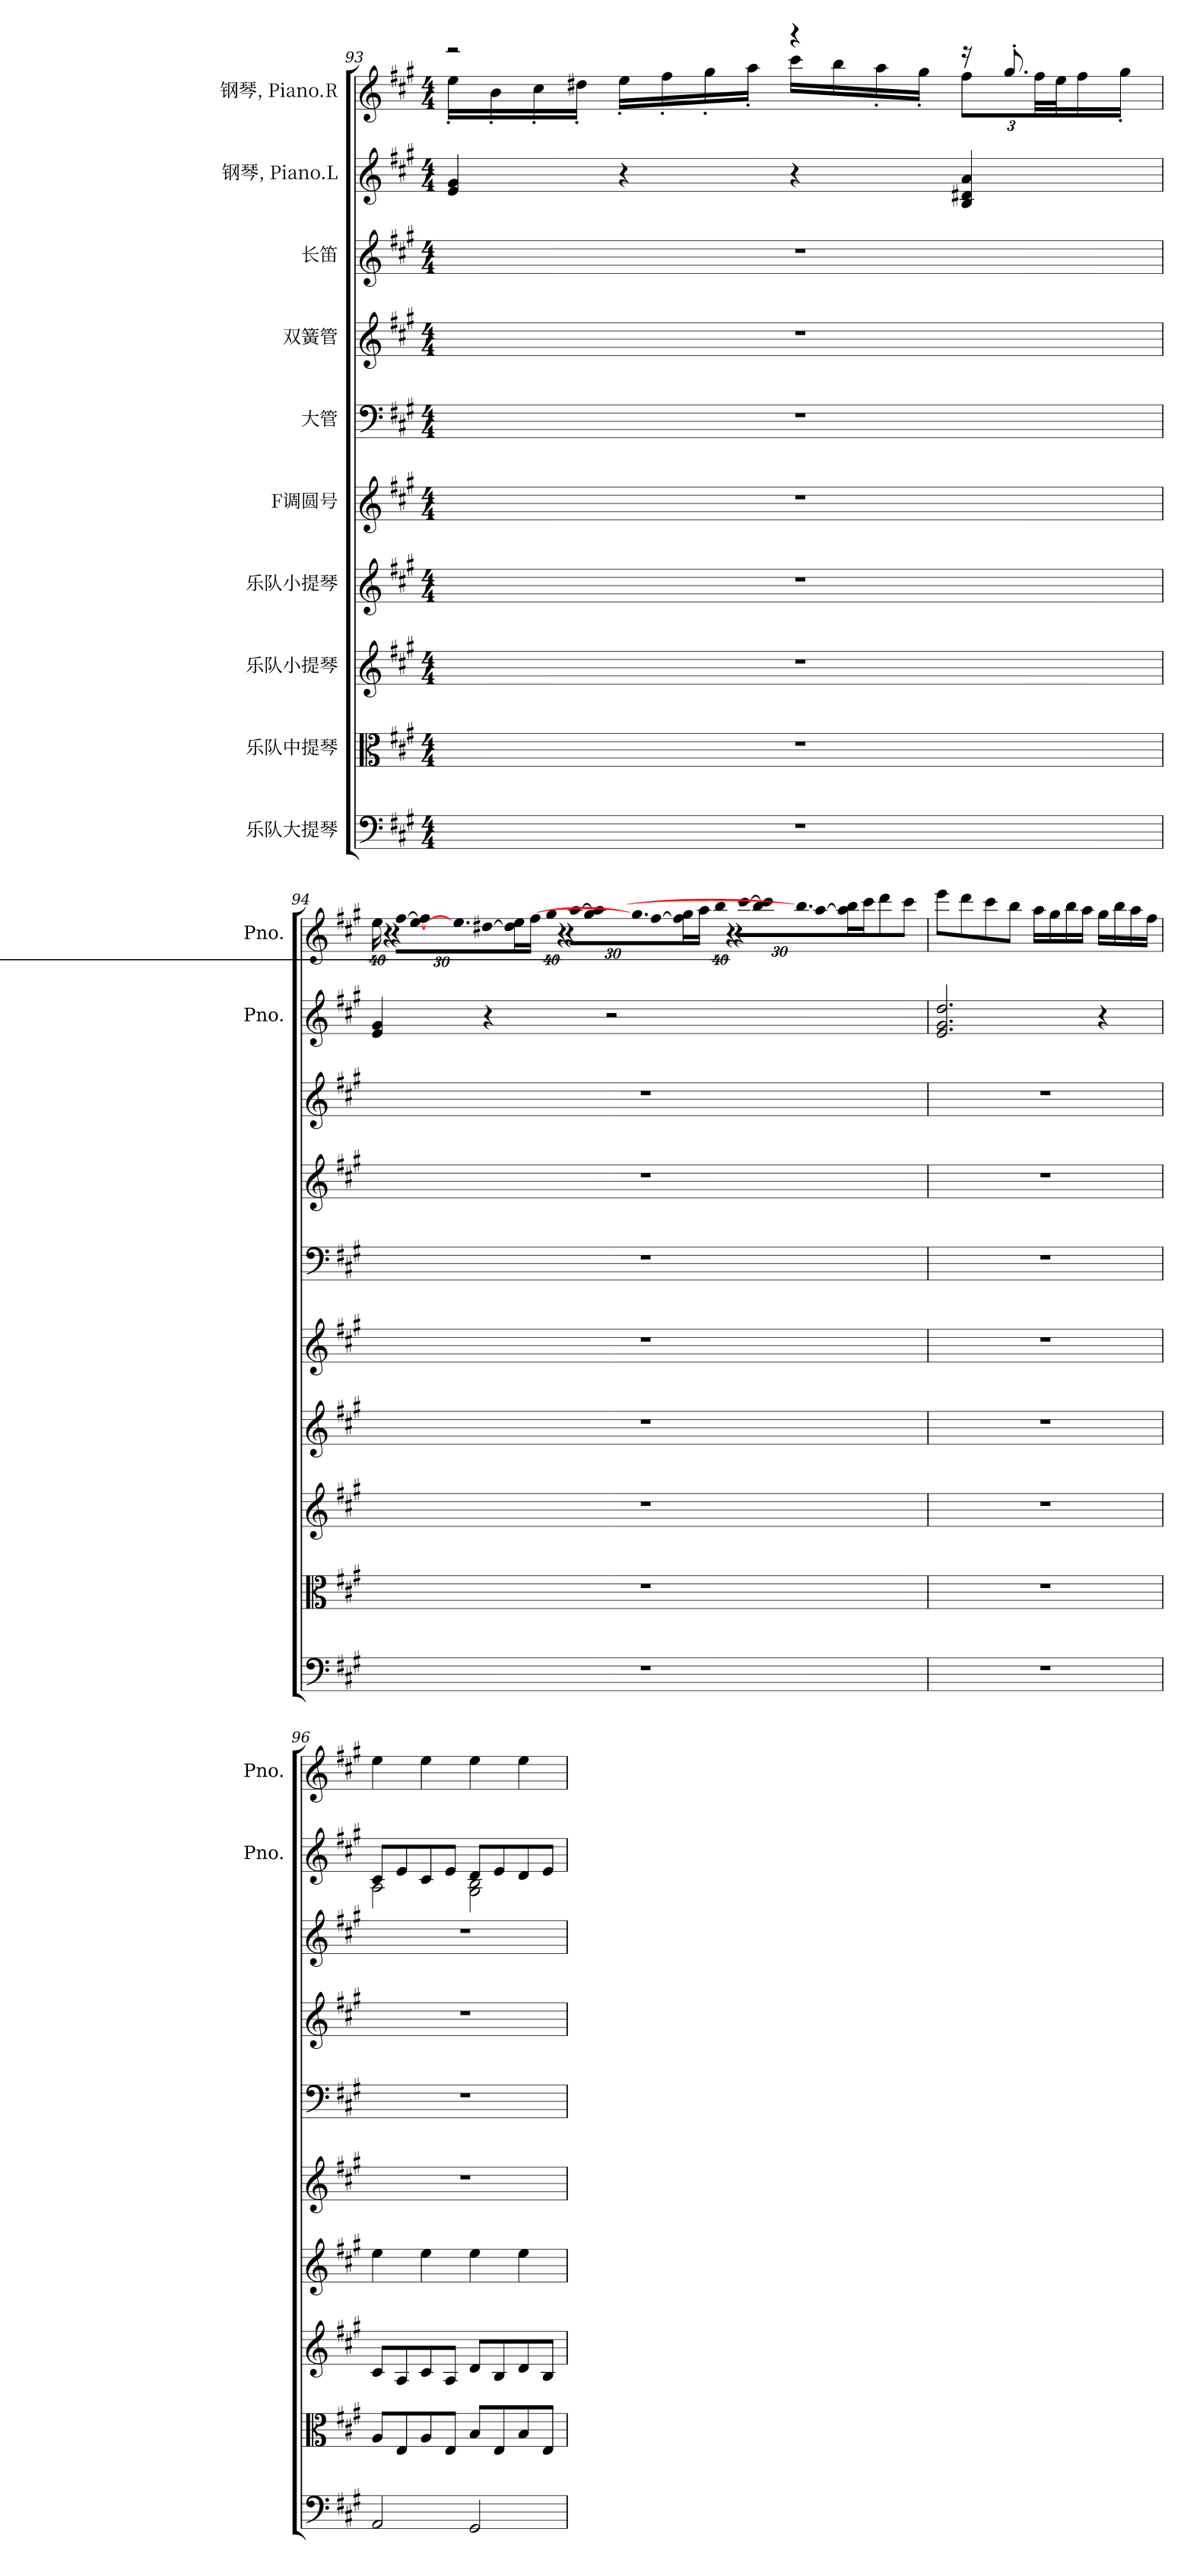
**kern	**kern	**kern	**kern	**kern	**kern	**kern	**kern	**kern	**kern
*part10	*part9	*part8	*part7	*part6	*part5	*part4	*part3	*part2	*part1
*staff10	*staff9	*staff8	*staff7	*staff6	*staff5	*staff4	*staff3	*staff2	*staff1
*I"乐队大提琴	*I"乐队中提琴	*I"乐队小提琴	*I"乐队小提琴	*I"F调圆号	*I"大管	*I"双簧管	*I"长笛	*I"钢琴, Piano.L	*I"钢琴, Piano.R
*	*	*	*	*	*	*	*	*I'Pno.	*I'Pno.
*clefF4	*clefC3	*clefG2	*clefG2	*clefG2	*clefF4	*clefG2	*clefG2	*clefG2	*clefG2
*	*	*	*	*ITrd4c7	*	*	*	*	*
*k[f#c#g#]	*k[f#c#g#]	*k[f#c#g#]	*k[f#c#g#]	*k[f#c#]	*k[f#c#g#]	*k[f#c#g#]	*k[f#c#g#]	*k[f#c#g#]	*k[f#c#g#]
*M4/4	*M4/4	*M4/4	*M4/4	*M4/4	*M4/4	*M4/4	*M4/4	*M4/4	*M4/4
=93	=93	=93	=93	=93	=93	=93	=93	=93	=93
*	*	*	*	*	*	*	*	*	*^
1r	1r	1r	1r	1r	1r	1r	1r	4e/ 4g#/	2r	16ee'\LL
.	.	.	.	.	.	.	.	.	.	16b'\
.	.	.	.	.	.	.	.	.	.	16cc#'\
.	.	.	.	.	.	.	.	.	.	16dd#X'\JJ
.	.	.	.	.	.	.	.	4r	.	16ee'\LL
.	.	.	.	.	.	.	.	.	.	16ff#'\
.	.	.	.	.	.	.	.	.	.	16gg#'\
.	.	.	.	.	.	.	.	.	.	16aa'\JJ
.	.	.	.	.	.	.	.	4r	4r	16ccc#\LL
.	.	.	.	.	.	.	.	.	.	16bb\
.	.	.	.	.	.	.	.	.	.	16aa'\
.	.	.	.	.	.	.	.	.	.	16gg#'\JJ
*	*	*	*	*	*	*	*	*	*	*Xbrackettup
.	.	.	.	.	.	.	.	4B/ 4d#X/ 4a/	16r	12ff#\L
.	.	.	.	.	.	.	.	.	8.gg#'/	.
.	.	.	.	.	.	.	.	.	.	48ff#\LL
.	.	.	.	.	.	.	.	.	.	48ee\J
.	.	.	.	.	.	.	.	.	.	16ff#\
.	.	.	.	.	.	.	.	.	.	16gg#'\JJ
*	*	*	*	*	*	*	*	*	*v	*v
!!LO:PB:g=z
=94	=94	=94	=94	=94	=94	=94	=94	=94	=94
*	*	*	*	*	*	*	*	*	*brackettup
*	*	*	*	*	*	*	*	*	*^
!	!	!	!	!	!	!	!	!	!LO:N:vis=32	!
*	*	*	*	*	*	*	*	*	*v	*v
1r	1r	1r	1r	1r	1r	1r	1r	4e/ 4g#/	640%23ee\
!	!	!	!	!	!	!	!	!	!LO:N:vis=64
.	.	.	.	.	.	.	.	.	960%17r
!	!	!	!	!	!	!	!	!	!LO:N:vis=128
.	.	.	.	.	.	.	.	.	1920%17r
!	!	!	!	!	!	!	!	!	!LO:N:vis=256%9
.	.	.	.	.	.	.	.	.	[960%17ff#\LLLL
!	!	!	!	!	!	!	!	!	!LO:N:vis=256%9
.	.	.	.	.	.	.	.	.	[960%17ee\ 960%17ff#\]
.	.	.	.	.	.	.	.	.	1920ryy
!	!	!	!	!	!	!	!	!	!LO:N:vis=256.
.	.	.	.	.	.	.	.	.	1920%17ee\K]
!	!	!	!	!	!	!	!	!	!LO:N:vis=256%9
.	.	.	.	.	.	.	.	.	[960%17dd#X\JJ
.	.	.	.	.	.	.	.	.	16dd#\] 16ee\
.	.	.	.	.	.	.	.	.	16ff#\JJ
!	!	!	!	!	!	!	!	!	!LO:N:vis=32
.	.	.	.	.	.	.	.	4r	640%23gg#\
!	!	!	!	!	!	!	!	!	!LO:N:vis=64
.	.	.	.	.	.	.	.	.	960%17r
!	!	!	!	!	!	!	!	!	!LO:N:vis=128
.	.	.	.	.	.	.	.	.	1920%17r
!	!	!	!	!	!	!	!	!	!LO:N:vis=256%9
.	.	.	.	.	.	.	.	.	[960%17aa\LLLL
!	!	!	!	!	!	!	!	!	!LO:N:vis=256%9
.	.	.	.	.	.	.	.	.	[960%17gg#\ 960%17aa\]
.	.	.	.	.	.	.	.	.	1920ryy
!	!	!	!	!	!	!	!	!	!LO:N:vis=256.
.	.	.	.	.	.	.	.	.	1920%17gg#\K]
!	!	!	!	!	!	!	!	!	!LO:N:vis=256%9
.	.	.	.	.	.	.	.	.	[960%17ff#\JJ
.	.	.	.	.	.	.	.	.	16ff#\] 16gg#\
.	.	.	.	.	.	.	.	.	16aa\JJ
!	!	!	!	!	!	!	!	!	!LO:N:vis=32
.	.	.	.	.	.	.	.	2r	640%23bb\
!	!	!	!	!	!	!	!	!	!LO:N:vis=64
.	.	.	.	.	.	.	.	.	960%17r
!	!	!	!	!	!	!	!	!	!LO:N:vis=128
.	.	.	.	.	.	.	.	.	1920%17r
!	!	!	!	!	!	!	!	!	!LO:N:vis=256%9
.	.	.	.	.	.	.	.	.	[960%17ccc#\LLLL
!	!	!	!	!	!	!	!	!	!LO:N:vis=256%9
.	.	.	.	.	.	.	.	.	[960%17bb\ 960%17ccc#\]
.	.	.	.	.	.	.	.	.	1920ryy
!	!	!	!	!	!	!	!	!	!LO:N:vis=256.
.	.	.	.	.	.	.	.	.	1920%17bb\K]
!	!	!	!	!	!	!	!	!	!LO:N:vis=256%9
.	.	.	.	.	.	.	.	.	[960%17aa\JJ
.	.	.	.	.	.	.	.	.	16aa\] 16bb\
.	.	.	.	.	.	.	.	.	16ccc#\J
.	.	.	.	.	.	.	.	.	8ddd\
.	.	.	.	.	.	.	.	.	8ccc#\J
!!LO:PB:g=z
=95	=95	=95	=95	=95	=95	=95	=95	=95	=95
*	*	*	*	*	*	*	*	*	*MM50
1r	1r	1r	1r	1r	1r	1r	1r	2.e/ 2.g#/ 2.dd/	8eee\L
.	.	.	.	.	.	.	.	.	8ddd\
*	*	*	*	*	*	*	*	*	*MM60
.	.	.	.	.	.	.	.	.	8ccc#\
.	.	.	.	.	.	.	.	.	8bb\J
*	*	*	*	*	*	*	*	*	*MM70
.	.	.	.	.	.	.	.	.	16aa\LL
.	.	.	.	.	.	.	.	.	16gg#\
.	.	.	.	.	.	.	.	.	16bb\
.	.	.	.	.	.	.	.	.	16aa\JJ
.	.	.	.	.	.	.	.	4r	16gg#\LL
.	.	.	.	.	.	.	.	.	16bb\
.	.	.	.	.	.	.	.	.	16aa\
.	.	.	.	.	.	.	.	.	16ff#\JJ
=96	=96	=96	=96	=96	=96	=96	=96	=96	=96
*	*	*	*	*	*	*	*	*^	*
2AA/	8A/L	8c#/L	4ee\	1r	1r	1r	1r	8c#/L	2A\	4ee\
.	8E/	8A/	.	.	.	.	.	8e/	.	.
.	8A/	8c#/	4ee\	.	.	.	.	8c#/	.	4ee\
.	8E/J	8A/J	.	.	.	.	.	8e/J	.	.
2GG#/	8B/L	8d/L	4ee\	.	.	.	.	8d/L	2G#\ 2B\	4ee\
.	8E/	8B/	.	.	.	.	.	8e/	.	.
.	8B/	8d/	4ee\	.	.	.	.	8d/	.	4ee\
.	8E/J	8B/J	.	.	.	.	.	8e/J	.	.
*	*	*	*	*	*	*	*	*v	*v	*
=	=	=	=	=	=	=	=	=	=
*-	*-	*-	*-	*-	*-	*-	*-	*-	*-
